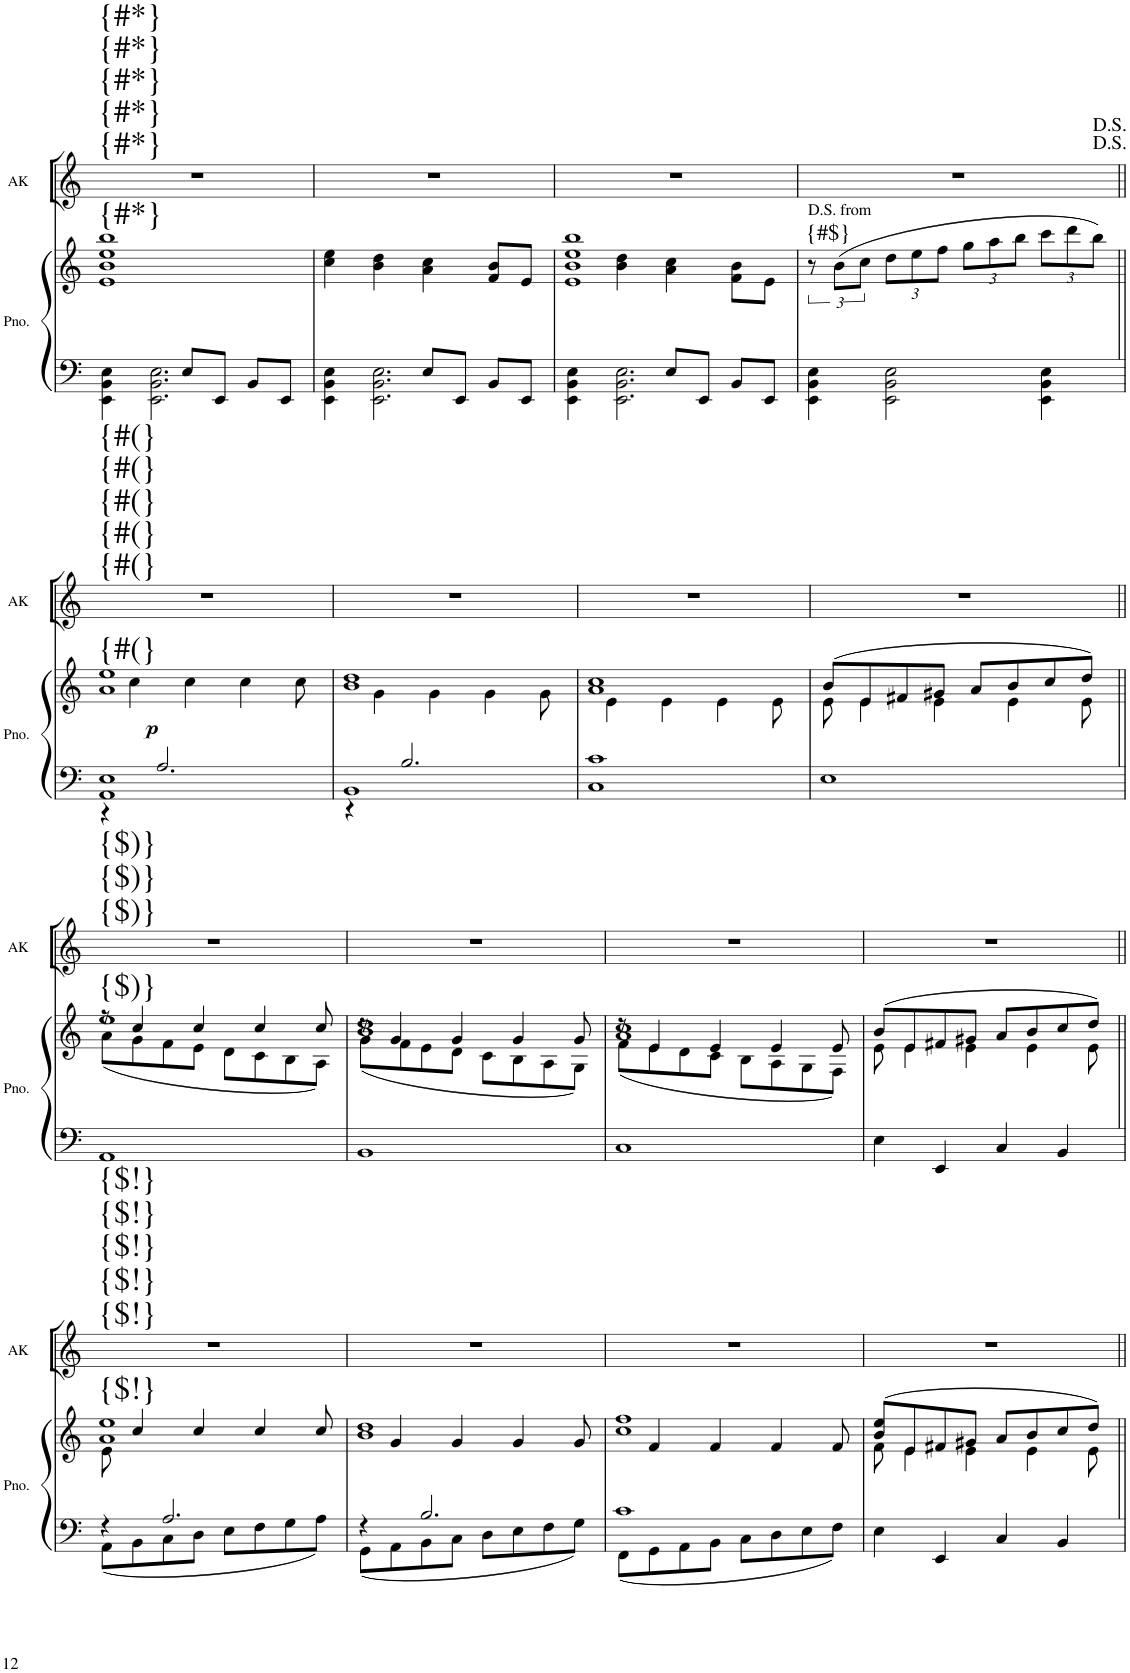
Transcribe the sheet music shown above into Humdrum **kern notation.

**kern	**kern	**dynam
*part1	*part1	*part1
*staff2	*staff1	*staff1/2
*I"Piano	*	*
*I'Pno.	*	*
!!LO:PB:g=z
*clefF4	*clefG2	*
*k[]	*k[]	*
*M4/4	*M4/4	*
=187	=187	=187
*^	*	*
!	!	!LO:TX:a:t={#*}	!
4EE\ 4BB\ 4E\	2ryy	1e 1b 1ee 1bb	.
2.EE\ 2.BB\ 2.E\	.	.	.
.	8E/L	.	.
.	8EE/J	.	.
.	8BB/L	.	.
.	8EE/J	.	.
=188	=188	=188	=188
4EE\ 4BB\ 4E\	2ryy	4cc\ 4ee\	.
2.EE\ 2.BB\ 2.E\	.	4b\ 4dd\	.
.	8E/L	4a\ 4cc\	.
.	8EE/J	.	.
.	8BB/L	8f/ 8b/L	.
.	8EE/J	8e/J	.
=189	=189	=189	=189
*	*	*^	*
4EE\ 4BB\ 4E\	2ryy	1e 1b 1ee 1bb	4ryy	.
2.EE\ 2.BB\ 2.E\	.	.	4b\ 4dd\	.
.	8E/L	.	4a\ 4cc\	.
.	8EE/J	.	.	.
.	8BB/L	.	8f\ 8b\L	.
.	8EE/J	.	8e\J	.
=190	=190	=190	=190	=190
!	!	!LO:TX:a:t=D.S. from	!	!
!	!	!LO:TX:a:t={#$}	!	!
*v	*v	*	*	*
*	*v	*v	*
4EE\ 4BB\ 4E\	12r	.
.	(12b\L	.
.	12cc\J	.
*	*Xbrackettup	*
2EE\ 2BB\ 2E\	12dd\L	.
.	12ee\	.
.	12ff\J	.
.	12gg\L	.
.	12aa\	.
.	12bb\J	.
4EE\ 4BB\ 4E\	12ccc\L	.
.	12ddd\	.
.	12bb\J)	.
!!LO:LB:g=z
=191||	=191||	=191||
*^	*^	*
!	!	!LO:TX:a:t={#(}	!	!
!	!	!	!	!LO:DY:b
1AA 1E	4r	1a 1ee	8ryy	p
.	.	.	4cc\	.
.	2.A/	.	.	.
.	.	.	4cc\	.
.	.	.	4cc\	.
.	.	.	8cc\	.
=192	=192	=192	=192	=192
1BB	4r	1b 1dd	8ryy	.
.	.	.	4g\	.
.	2.B/	.	.	.
.	.	.	4g\	.
.	.	.	4g\	.
.	.	.	8g\	.
*v	*v	*	*	*
=193	=193	=193	=193
1C 1c	1a 1cc	8ryy	.
.	.	4e\	.
.	.	4e\	.
.	.	4e\	.
.	.	8e\	.
=194	=194	=194	=194
1E	(8b/L	8e\	.
.	8e/	4e\	.
.	8f#X/	.	.
.	8g#X/J	4e\	.
.	8a/L	.	.
.	8b/	4e\	.
.	8cc/	.	.
.	8dd/J)	8e\	.
!!LO:LB:g=z
=195||	=195||	=195||	=195||
*	*	*^	*
!	!LO:TX:a:t={$)}	!	!	!
1AA	1ee	8r	(8a\L	.
.	.	4cc/	8g\	.
.	.	.	8f\	.
.	.	4cc/	8e\J	.
.	.	.	8d\L	.
.	.	4cc/	8c\	.
.	.	.	8B\	.
.	.	8cc/	8A\J)	.
=196	=196	=196	=196	=196
1BB	1b 1dd	8r	(8g\L	.
.	.	4g/	8f\	.
.	.	.	8e\	.
.	.	4g/	8d\J	.
.	.	.	8c\L	.
.	.	4g/	8B\	.
.	.	.	8A\	.
.	.	8g/	8G\J)	.
=197	=197	=197	=197	=197
1C	1a 1cc	8r	(8f\L	.
.	.	4e/	8e\	.
.	.	.	8d\	.
.	.	4e/	8c\J	.
.	.	.	8B\L	.
.	.	4e/	8A\	.
.	.	.	8G\	.
.	.	8e/	8F\J)	.
*	*	*v	*v	*
=198	=198	=198	=198
4E\	(8b/L	8e\	.
.	8e/	4e\	.
4EE/	8f#X/	.	.
.	8g#X/J	4e\	.
4C/	8a/L	.	.
.	8b/	4e\	.
4BB/	8cc/	.	.
.	8dd/J)	8e\	.
!!LO:LB:g=z	!!
=199||	=199||	=199||	=199||
*^	*	*	*
!	!	!LO:TX:a:t={$!}	!	!
4r	8AA\L	1a 1ee	8e\	.
.	8BB\	.	4cc/	.
2.A/	8C\	.	.	.
.	8D\J	.	4cc/	.
.	8E\L	.	.	.
.	8F\	.	4cc/	.
.	8G\	.	.	.
.	8A\J	.	8cc/	.
=200	=200	=200	=200	=200
4r	8GG\L	1b 1dd	8ryy	.
.	8AA\	.	4g/	.
2.B/	8BB\	.	.	.
.	8C\J	.	4g/	.
.	8D\L	.	.	.
.	8E\	.	4g/	.
.	8F\	.	.	.
.	8G\J	.	8g/	.
=201	=201	=201	=201	=201
1c	8FF\L	1cc 1ff	8ryy	.
.	8GG\	.	4f/	.
.	8AA\	.	.	.
.	8BB\J	.	4f/	.
.	8C\L	.	.	.
.	8D\	.	4f/	.
.	8E\	.	.	.
.	8F\J	.	8f/	.
*v	*v	*	*	*
=202	=202	=202	=202
4E\	(8b/ 8ee/L	8f\	.
.	8e/	4e\	.
4EE/	8f#X/	.	.
.	8g#X/J	4e\	.
4C/	8a/L	.	.
.	8b/	4e\	.
4BB/	8cc/	.	.
.	8dd/J)	8e\	.
*	*v	*v	*
=||	=||	=||
*-	*-	*-
